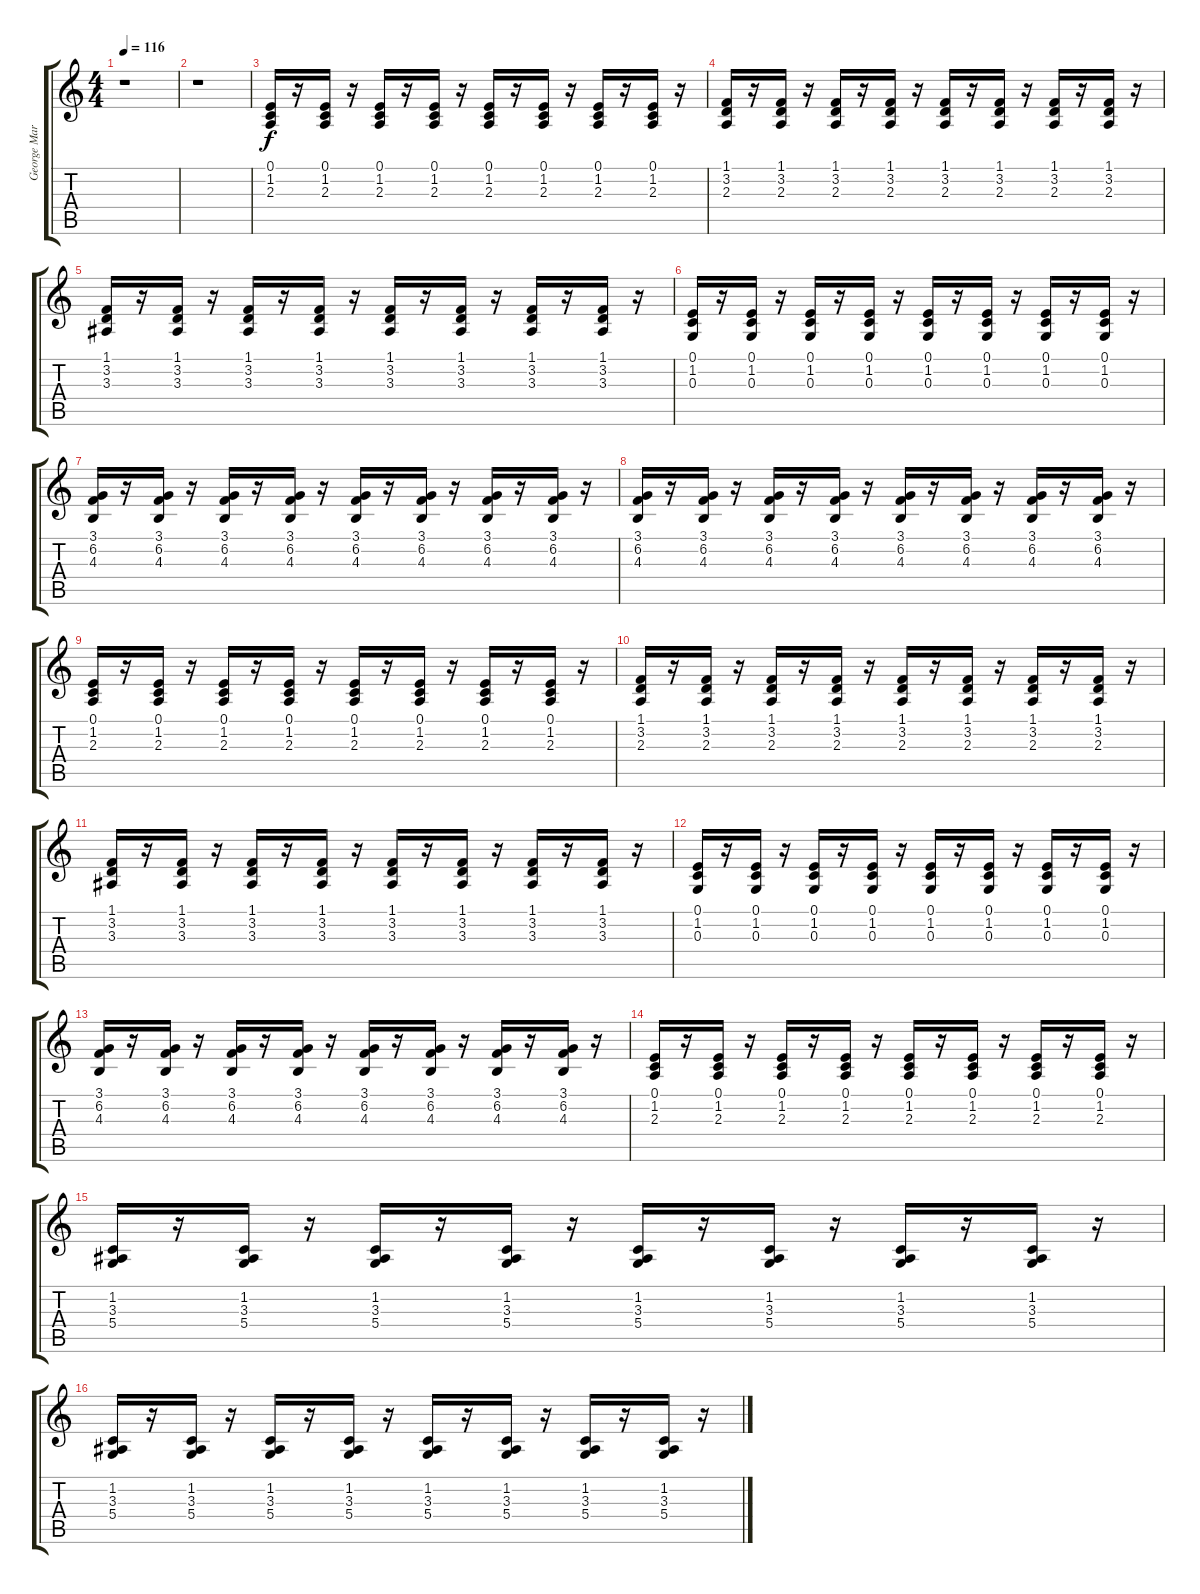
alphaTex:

\track ("George Martin" "George Mar") {instrument electricpiano2}
\staff {score tabs}
\tuning (E4 B3 G3 D3 A2 E2) {hide}
\ts (4 4)
\tempo 116
\clef g2
\ks c
r.1{dy f instrument electricpiano2} |
r.1 |
(0.1 1.2 2.3).16 r.16 (0.1 1.2 2.3).16 r.16 (0.1 1.2 2.3).16 r.16 (0.1 1.2 2.3).16 r.16 (0.1 1.2 2.3).16 r.16 (0.1 1.2 2.3).16 r.16 (0.1 1.2 2.3).16 r.16 (0.1 1.2 2.3).16 r.16 |
(1.1 3.2 2.3).16 r.16 (1.1 3.2 2.3).16 r.16 (1.1 3.2 2.3).16 r.16 (1.1 3.2 2.3).16 r.16 (1.1 3.2 2.3).16 r.16 (1.1 3.2 2.3).16 r.16 (1.1 3.2 2.3).16 r.16 (1.1 3.2 2.3).16 r.16 |
(1.1 3.2 3.3).16 r.16 (1.1 3.2 3.3).16 r.16 (1.1 3.2 3.3).16 r.16 (1.1 3.2 3.3).16 r.16 (1.1 3.2 3.3).16 r.16 (1.1 3.2 3.3).16 r.16 (1.1 3.2 3.3).16 r.16 (1.1 3.2 3.3).16 r.16 |
(0.1 1.2 0.3).16 r.16 (0.1 1.2 0.3).16 r.16 (0.1 1.2 0.3).16 r.16 (0.1 1.2 0.3).16 r.16 (0.1 1.2 0.3).16 r.16 (0.1 1.2 0.3).16 r.16 (0.1 1.2 0.3).16 r.16 (0.1 1.2 0.3).16 r.16 |
(3.1 6.2 4.3).16 r.16 (3.1 6.2 4.3).16 r.16 (3.1 6.2 4.3).16 r.16 (3.1 6.2 4.3).16 r.16 (3.1 6.2 4.3).16 r.16 (3.1 6.2 4.3).16 r.16 (3.1 6.2 4.3).16 r.16 (3.1 6.2 4.3).16 r.16 |
(3.1 6.2 4.3).16 r.16 (3.1 6.2 4.3).16 r.16 (3.1 6.2 4.3).16 r.16 (3.1 6.2 4.3).16 r.16 (3.1 6.2 4.3).16 r.16 (3.1 6.2 4.3).16 r.16 (3.1 6.2 4.3).16 r.16 (3.1 6.2 4.3).16 r.16 |
(0.1 1.2 2.3).16 r.16 (0.1 1.2 2.3).16 r.16 (0.1 1.2 2.3).16 r.16 (0.1 1.2 2.3).16 r.16 (0.1 1.2 2.3).16 r.16 (0.1 1.2 2.3).16 r.16 (0.1 1.2 2.3).16 r.16 (0.1 1.2 2.3).16 r.16 |
(1.1 3.2 2.3).16 r.16 (1.1 3.2 2.3).16 r.16 (1.1 3.2 2.3).16 r.16 (1.1 3.2 2.3).16 r.16 (1.1 3.2 2.3).16 r.16 (1.1 3.2 2.3).16 r.16 (1.1 3.2 2.3).16 r.16 (1.1 3.2 2.3).16 r.16 |
(1.1 3.2 3.3).16 r.16 (1.1 3.2 3.3).16 r.16 (1.1 3.2 3.3).16 r.16 (1.1 3.2 3.3).16 r.16 (1.1 3.2 3.3).16 r.16 (1.1 3.2 3.3).16 r.16 (1.1 3.2 3.3).16 r.16 (1.1 3.2 3.3).16 r.16 |
(0.1 1.2 0.3).16 r.16 (0.1 1.2 0.3).16 r.16 (0.1 1.2 0.3).16 r.16 (0.1 1.2 0.3).16 r.16 (0.1 1.2 0.3).16 r.16 (0.1 1.2 0.3).16 r.16 (0.1 1.2 0.3).16 r.16 (0.1 1.2 0.3).16 r.16 |
(3.1 6.2 4.3).16 r.16 (3.1 6.2 4.3).16 r.16 (3.1 6.2 4.3).16 r.16 (3.1 6.2 4.3).16 r.16 (3.1 6.2 4.3).16 r.16 (3.1 6.2 4.3).16 r.16 (3.1 6.2 4.3).16 r.16 (3.1 6.2 4.3).16 r.16 |
(0.1 1.2 2.3).16 r.16 (0.1 1.2 2.3).16 r.16 (0.1 1.2 2.3).16 r.16 (0.1 1.2 2.3).16 r.16 (0.1 1.2 2.3).16 r.16 (0.1 1.2 2.3).16 r.16 (0.1 1.2 2.3).16 r.16 (0.1 1.2 2.3).16 r.16 |
(1.2 3.3 5.4).16 r.16 (1.2 3.3 5.4).16 r.16 (1.2 3.3 5.4).16 r.16 (1.2 3.3 5.4).16 r.16 (1.2 3.3 5.4).16 r.16 (1.2 3.3 5.4).16 r.16 (1.2 3.3 5.4).16 r.16 (1.2 3.3 5.4).16 r.16 |
(1.2 3.3 5.4).16 r.16 (1.2 3.3 5.4).16 r.16 (1.2 3.3 5.4).16 r.16 (1.2 3.3 5.4).16 r.16 (1.2 3.3 5.4).16 r.16 (1.2 3.3 5.4).16 r.16 (1.2 3.3 5.4).16 r.16 (1.2 3.3 5.4).16 r.16
